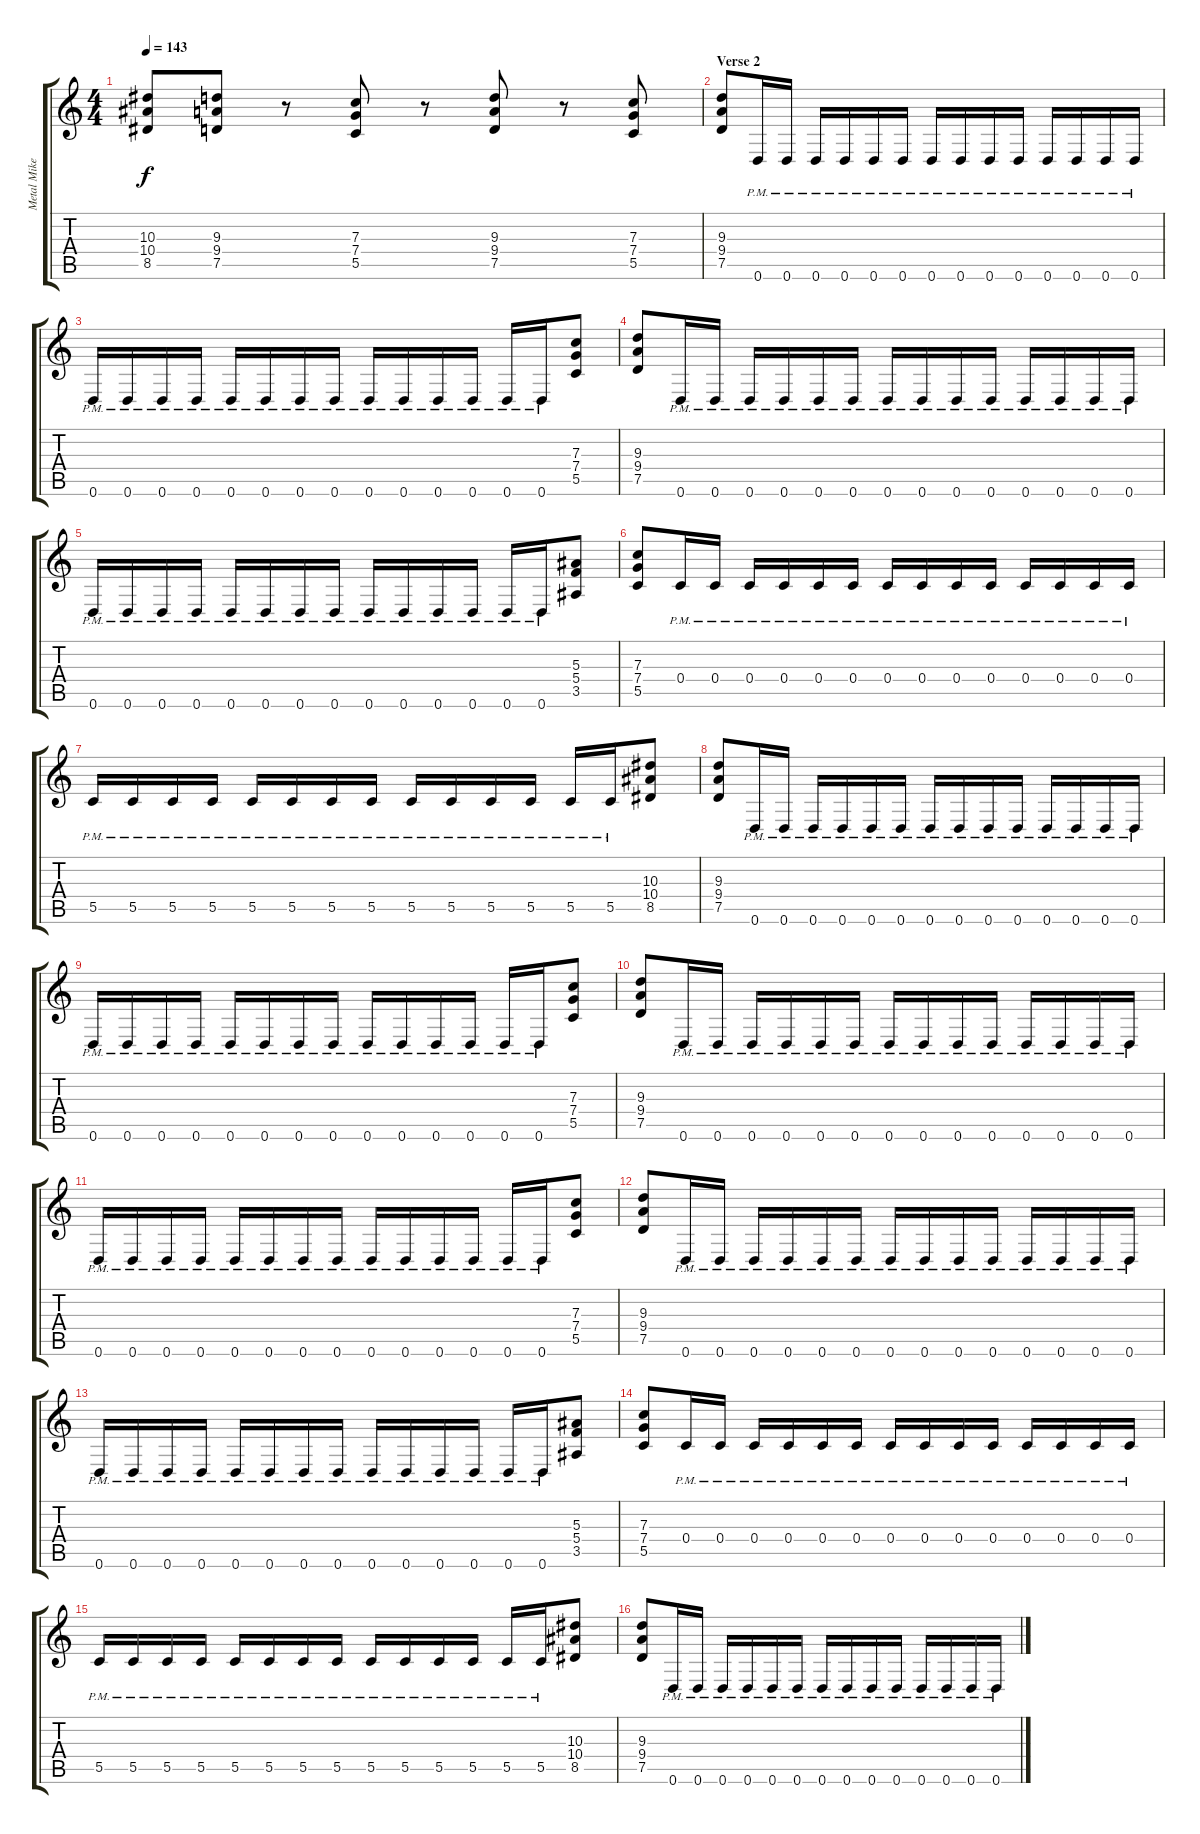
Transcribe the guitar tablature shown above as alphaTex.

\track ("Metal Mike" "Metal Mike") {instrument distortionguitar}
\staff {score tabs}
\tuning (D4 A3 F3 C3 G2 D2) {hide}
\ts (4 4)
\tempo 143
\clef g2
\ks c
(10.3 10.4 8.5).8{dy f} (9.3 9.4 7.5).8 r.8 (7.3 7.4 5.5).8 r.8 (9.3 9.4 7.5).8 r.8 (7.3 7.4 5.5).8 |
\section ("" "Verse 2")
(9.3 9.4 7.5).8 0.6{pm}.16 0.6{pm}.16 0.6{pm}.16 0.6{pm}.16 0.6{pm}.16 0.6{pm}.16 0.6{pm}.16 0.6{pm}.16 0.6{pm}.16 0.6{pm}.16 0.6{pm}.16 0.6{pm}.16 0.6{pm}.16 0.6{pm}.16 |
0.6{pm}.16 0.6{pm}.16 0.6{pm}.16 0.6{pm}.16 0.6{pm}.16 0.6{pm}.16 0.6{pm}.16 0.6{pm}.16 0.6{pm}.16 0.6{pm}.16 0.6{pm}.16 0.6{pm}.16 0.6{pm}.16 0.6{pm}.16 (7.3 7.4 5.5).8 |
(9.3 9.4 7.5).8 0.6{pm}.16 0.6{pm}.16 0.6{pm}.16 0.6{pm}.16 0.6{pm}.16 0.6{pm}.16 0.6{pm}.16 0.6{pm}.16 0.6{pm}.16 0.6{pm}.16 0.6{pm}.16 0.6{pm}.16 0.6{pm}.16 0.6{pm}.16 |
0.6{pm}.16 0.6{pm}.16 0.6{pm}.16 0.6{pm}.16 0.6{pm}.16 0.6{pm}.16 0.6{pm}.16 0.6{pm}.16 0.6{pm}.16 0.6{pm}.16 0.6{pm}.16 0.6{pm}.16 0.6{pm}.16 0.6{pm}.16 (5.3 5.4 3.5).8 |
(7.3 7.4 5.5).8 0.4{pm}.16 0.4{pm}.16 0.4{pm}.16 0.4{pm}.16 0.4{pm}.16 0.4{pm}.16 0.4{pm}.16 0.4{pm}.16 0.4{pm}.16 0.4{pm}.16 0.4{pm}.16 0.4{pm}.16 0.4{pm}.16 0.4{pm}.16 |
5.5{pm}.16 5.5{pm}.16 5.5{pm}.16 5.5{pm}.16 5.5{pm}.16 5.5{pm}.16 5.5{pm}.16 5.5{pm}.16 5.5{pm}.16 5.5{pm}.16 5.5{pm}.16 5.5{pm}.16 5.5{pm}.16 5.5{pm}.16 (10.3 10.4 8.5).8 |
(9.3 9.4 7.5).8 0.6{pm}.16 0.6{pm}.16 0.6{pm}.16 0.6{pm}.16 0.6{pm}.16 0.6{pm}.16 0.6{pm}.16 0.6{pm}.16 0.6{pm}.16 0.6{pm}.16 0.6{pm}.16 0.6{pm}.16 0.6{pm}.16 0.6{pm}.16 |
0.6{pm}.16 0.6{pm}.16 0.6{pm}.16 0.6{pm}.16 0.6{pm}.16 0.6{pm}.16 0.6{pm}.16 0.6{pm}.16 0.6{pm}.16 0.6{pm}.16 0.6{pm}.16 0.6{pm}.16 0.6{pm}.16 0.6{pm}.16 (7.3 7.4 5.5).8 |
(9.3 9.4 7.5).8 0.6{pm}.16 0.6{pm}.16 0.6{pm}.16 0.6{pm}.16 0.6{pm}.16 0.6{pm}.16 0.6{pm}.16 0.6{pm}.16 0.6{pm}.16 0.6{pm}.16 0.6{pm}.16 0.6{pm}.16 0.6{pm}.16 0.6{pm}.16 |
0.6{pm}.16 0.6{pm}.16 0.6{pm}.16 0.6{pm}.16 0.6{pm}.16 0.6{pm}.16 0.6{pm}.16 0.6{pm}.16 0.6{pm}.16 0.6{pm}.16 0.6{pm}.16 0.6{pm}.16 0.6{pm}.16 0.6{pm}.16 (7.3 7.4 5.5).8 |
(9.3 9.4 7.5).8 0.6{pm}.16 0.6{pm}.16 0.6{pm}.16 0.6{pm}.16 0.6{pm}.16 0.6{pm}.16 0.6{pm}.16 0.6{pm}.16 0.6{pm}.16 0.6{pm}.16 0.6{pm}.16 0.6{pm}.16 0.6{pm}.16 0.6{pm}.16 |
0.6{pm}.16 0.6{pm}.16 0.6{pm}.16 0.6{pm}.16 0.6{pm}.16 0.6{pm}.16 0.6{pm}.16 0.6{pm}.16 0.6{pm}.16 0.6{pm}.16 0.6{pm}.16 0.6{pm}.16 0.6{pm}.16 0.6{pm}.16 (5.3 5.4 3.5).8 |
(7.3 7.4 5.5).8 0.4{pm}.16 0.4{pm}.16 0.4{pm}.16 0.4{pm}.16 0.4{pm}.16 0.4{pm}.16 0.4{pm}.16 0.4{pm}.16 0.4{pm}.16 0.4{pm}.16 0.4{pm}.16 0.4{pm}.16 0.4{pm}.16 0.4{pm}.16 |
5.5{pm}.16 5.5{pm}.16 5.5{pm}.16 5.5{pm}.16 5.5{pm}.16 5.5{pm}.16 5.5{pm}.16 5.5{pm}.16 5.5{pm}.16 5.5{pm}.16 5.5{pm}.16 5.5{pm}.16 5.5{pm}.16 5.5{pm}.16 (10.3 10.4 8.5).8 |
(9.3 9.4 7.5).8 0.6{pm}.16 0.6{pm}.16 0.6{pm}.16 0.6{pm}.16 0.6{pm}.16 0.6{pm}.16 0.6{pm}.16 0.6{pm}.16 0.6{pm}.16 0.6{pm}.16 0.6{pm}.16 0.6{pm}.16 0.6{pm}.16 0.6{pm}.16
